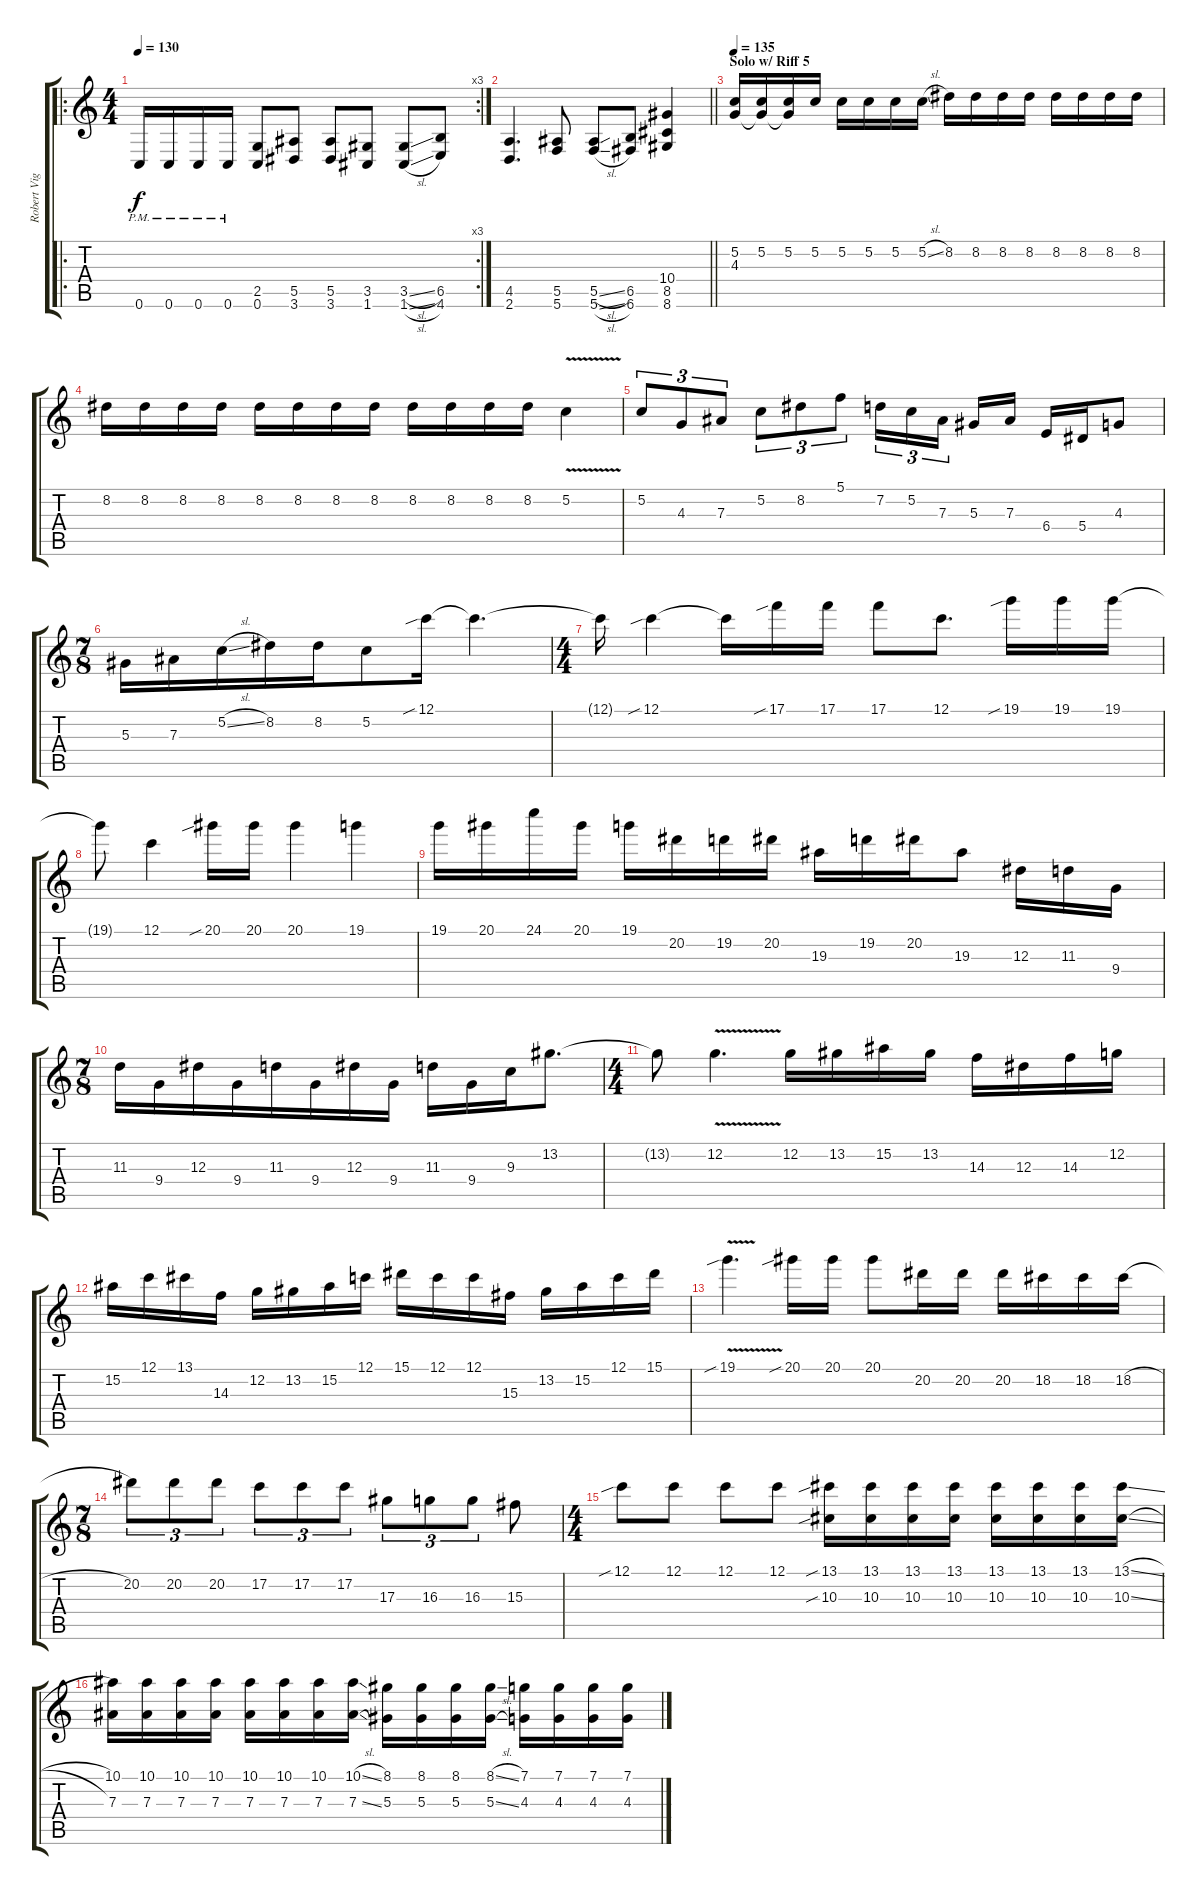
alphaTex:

\track ("Robert Vigna" "Robert Vig") {instrument distortionguitar}
\staff {score tabs}
\tuning (C4 G3 Eb3 Bb2 F2 C2) {hide}
\ro
\rc 3
\ts (4 4)
\tempo 130
\clef g2
\ks c
0.6{pm}.16{dy f} 0.6{pm}.16 0.6{pm}.16 0.6{pm}.16 (2.5 0.6).8 (5.5 3.6).8 (5.5 3.6).8 (3.5 1.6).8 (3.5{sl} 1.6{sl}).8 (6.5 4.6).8 |
\barLineRight lightlight
(4.5 2.6).4{d} (5.5 5.6).8 (5.5{sl} 5.6{sl}).8 (6.5 6.6).8 (10.4 8.5 8.6).4 |
\section ("" "Solo w/ Riff 5")
\tempo 135
(5.2 4.3).16 (5.2 4.3{t}).16 (5.2 4.3{t}).16 5.2.16 5.2.16 5.2.16 5.2.16 5.2{sl}.16 8.2.16 8.2.16 8.2.16 8.2.16 8.2.16 8.2.16 8.2.16 8.2.16 |
8.2.16 8.2.16 8.2.16 8.2.16 8.2.16 8.2.16 8.2.16 8.2.16 8.2.16 8.2.16 8.2.16 8.2.16 5.2{v}.4 |
5.2.8{tu (3 2)} 4.3.8{tu (3 2)} 7.3.8{tu (3 2)} 5.2.8{tu (3 2)} 8.2.8{tu (3 2)} 5.1.8{tu (3 2)} 7.2.16{tu (3 2)} 5.2.16{tu (3 2)} 7.3.16{tu (3 2) beam splitsecondary} 5.3.16 7.3.16 6.4.16 5.4.16 4.3.8 |
\ts (7 8)
5.3.16 7.3.16 5.2{sl}.16 8.2.16 8.2.16 5.2.8 12.1{sib}.16 12.1{t}.4{d} |
\ts (4 4)
12.1{t}.16 12.1{sib}.4 12.1{t}.16 17.1{sib}.16 17.1.16 17.1.8 12.1.8{d} 19.1{sib}.16 19.1.16 19.1.16 |
19.1{t}.8 12.1.4 20.1{sib}.16 20.1.16 20.1.4 19.1.4 |
19.1.16 20.1.16 24.1.16 20.1.16 19.1.16 20.2.16 19.2.16 20.2.16 19.3.16 19.2.16 20.2.16 19.3.8 12.3.16 11.3.16 9.4.16 |
\ts (7 8)
11.3.16 9.4.16 12.3.16 9.4.16 11.3.16 9.4.16 12.3.16 9.4.16 11.3.16 9.4.16 9.3.16 13.2.8{d} |
\ts (4 4)
13.2{t}.8 12.2{v}.4{d} 12.2.16 13.2.16 15.2.16 13.2.16 14.3.16 12.3.16 14.3.16 12.2.16 |
15.2.16 12.1.16 13.1.16 14.3.16 12.2.16 13.2.16 15.2.16 12.1.16 15.1.16 12.1.16 12.1.16 15.3.16 13.2.16 15.2.16 12.1.16 15.1.16 |
19.1{v sib}.4{d} 20.1{sib}.16 20.1.16 20.1.8 20.2.16 20.2.16 20.2.16 18.2.16 18.2.16 18.2{h}.16 |
\ts (7 8)
20.2.8{tu (3 2)} 20.2.8{tu (3 2)} 20.2.8{tu (3 2)} 17.2.8{tu (3 2)} 17.2.8{tu (3 2)} 17.2.8{tu (3 2)} 17.3.8{tu (3 2)} 16.3.8{tu (3 2)} 16.3.8{tu (3 2)} 15.3.8 |
\ts (4 4)
12.1{sib}.8 12.1.8 12.1.8 12.1.8 (13.1{sib} 10.3{sib}).16 (13.1 10.3).16 (13.1 10.3).16 (13.1 10.3).16 (13.1 10.3).16 (13.1 10.3).16 (13.1 10.3).16 (13.1{sl} 10.3{sl}).16 |
(10.1 7.3).16 (10.1 7.3).16 (10.1 7.3).16 (10.1 7.3).16 (10.1 7.3).16 (10.1 7.3).16 (10.1 7.3).16 (10.1{sl} 7.3{sl}).16 (8.1 5.3).16 (8.1 5.3).16 (8.1 5.3).16 (8.1{sl} 5.3{sl}).16 (7.1 4.3).16 (7.1 4.3).16 (7.1 4.3).16 (7.1 4.3).16
